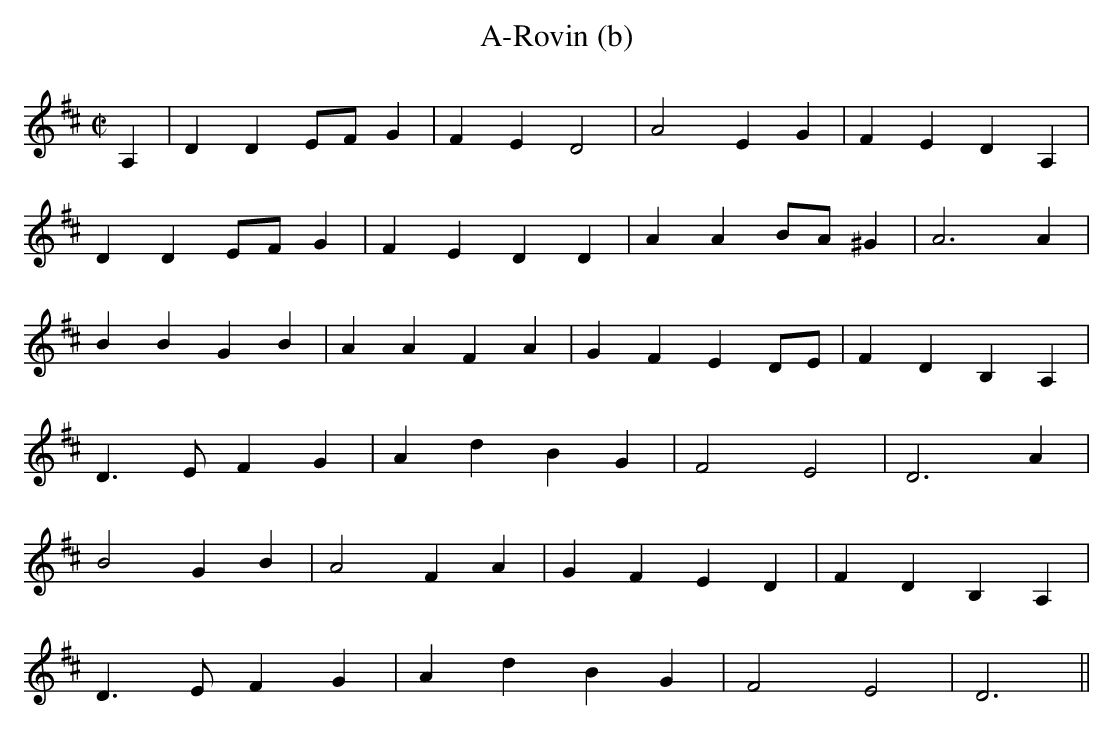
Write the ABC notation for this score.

X:1
T:A-Rovin (b)
M:C|
L:1/8
K:D
A,2|\
D2D2 EFG2|F2E2 D4  |A4   E2G2|F2E2 D2A,2|
D2D2 EFG2|F2E2 D2D2|A2A2 BA^G2|A6 A2|
B2B2 G2B2|A2A2 F2A2|G2F2 E2DE|F2D2 B,2A,2|
D3E  F2G2|A2d2 B2G2|F4   E4  |D6 A2|
B4   G2B2|A4   F2A2|G2F2 E2D2|F2D2 B,2A,2|
D3E  F2G2|A2d2 B2G2|F4   E4  |D6 ||
